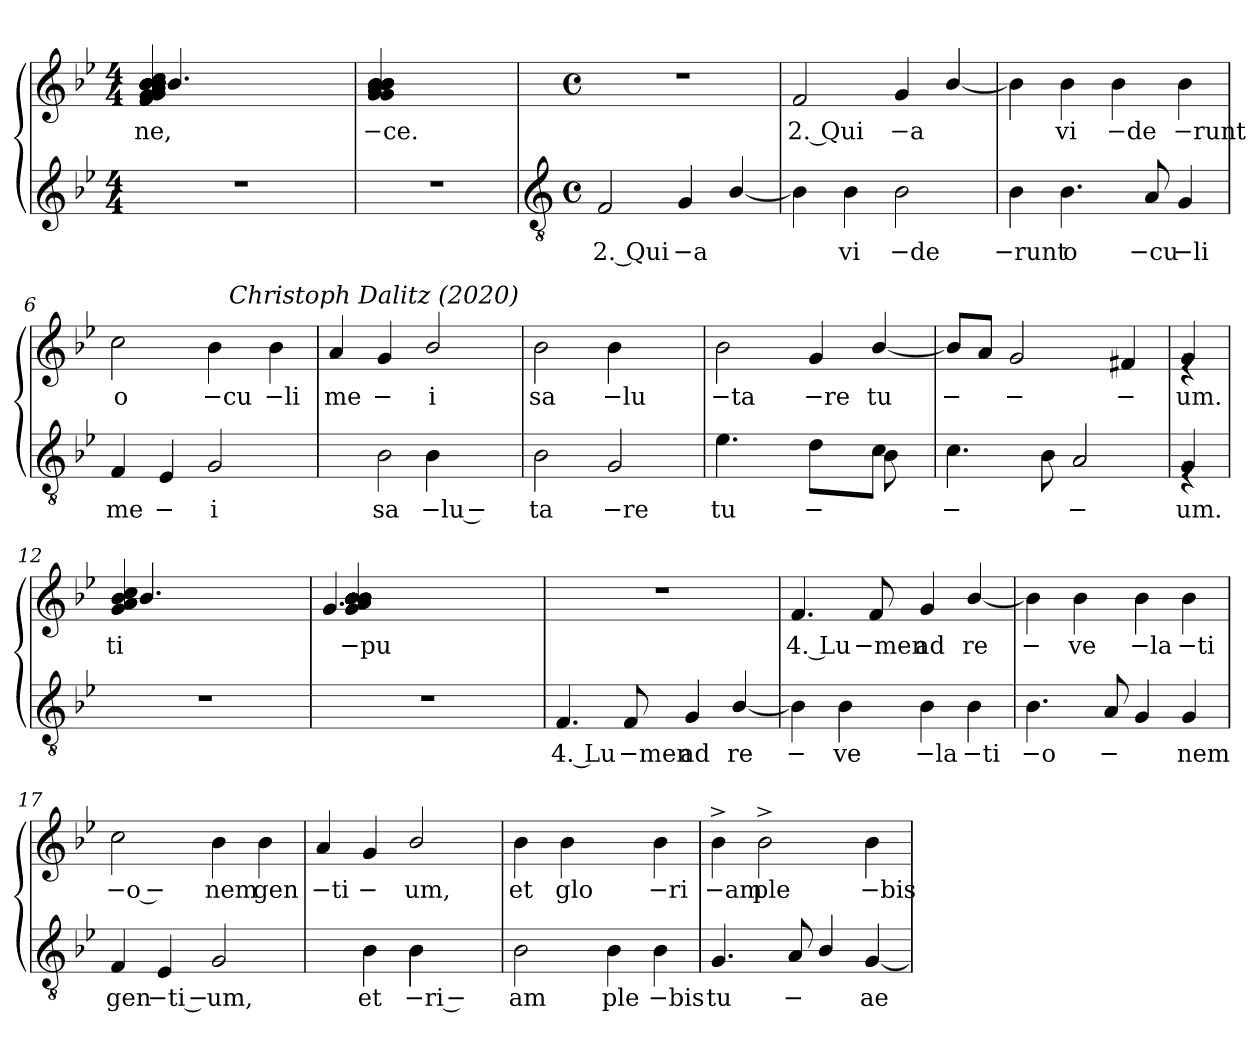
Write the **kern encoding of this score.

**kern	**text	**kern	**text
*part2	*part2	*part1	*part1
*staff2	*staff2	*staff1	*staff1
*clefG2	*	*clefG2	*
*k[b-e-]	*	*k[b-e-]	*
*B-:	*	*B-:	*
*M4/4	*	*M4/4	*
=1	=1	=1	=1
!	!	!	!LO:LY:b:rj
*	*	*^	*
!	!	!	!	!LO:LY:b
1r	.	(<4f/ 4g/ 4g/ 4a/ 4b-/ 4b-/ 4b-/ 4b-/ 4b-/ 4b-/ 4b-/ 4cc/	4.b-/	ne,
.	.	2ryy	.	.
.	.	.	2ryy	.
.	.	8ryy	.	.
.	.	8ryy	8ryy	.
!!LO:LB:g=z
=2	=2	=2	=2	=2
!	!	!	!	!LO:LY:b
*	*	*v	*v	*
1r	.	(<4g/ 4g/ 4a/ 4b-/ 4b-/ 4b-/ 4b-/ 4b-/ 4b-/ 4b-/ 4b-/	−ce.
.	.	2.ryy	.
!!LO:LB:g=z
=3	=3	=3	=3
*clefGv2	*	*	*
*M4/4	*	*M4/4	*
*met(c)	*	*met(c)	*
!	!LO:LY:b:rj	!	!
2F/	2. Qui	1r	.
!	!LO:LY:b:rj	!	!
4G/	−a	.	.
[>4B-/	.	.	.
=4	=4	=4	=4
!	!	!	!LO:LY:b:rj
4B-\]	.	2f/	2. Qui
!	!LO:LY:b	!	!
4B-\	vi	.	.
!	!LO:LY:b:rj	!	!LO:LY:b:rj
2B-\	−de	4g/	−a
.	.	[>4b-/	.
=5	=5	=5	=5
!	!LO:LY:b:rj	!	!
4B-\	−runt	4b-\]	.
!	!LO:LY:b	!	!LO:LY:b
4.B-\	o	4b-\	vi
!	!	!	!LO:LY:b:rj
.	.	4b-\	−de
!	!LO:LY:b:rj	!	!
8A/	−cu	.	.
!	!LO:LY:b:rj	!	!LO:LY:b:rj
4G/	−li	4b-\	−runt
=6	=6	=6	=6
!	!LO:LY:b	!	!LO:LY:b
*	*	*^	*
4F/	me	2cc\	2ryy	o
!	!LO:LY:b	!	!	!
4E-/	−	.	.	.
!	!LO:LY:b	!	!	!LO:LY:b:rj
2G/	i	4b-\	16ryy	−cu
!	!	!	!LO:TX:a:i:t=Christoph Dalitz (2020)	!
.	.	.	4..ryy	.
!	!	!	!	!LO:LY:b:rj
.	.	4b-\	.	−li
=7	=7	=7	=7	=7
*^	*	*	*	*
!	!	!	!	!	!LO:LY:b
*	*	*	*v	*v	*
4ryy	2ryy	.	4a/	me
!	!	!LO:LY:b	!	!LO:LY:b
2B-\	.	sa	4g/	−
!	!	!LO:LY:b:rj	!	!LO:LY:b
.	4B-\	−lu −	2b-/	i
4ryy	4ryy	.	.	.
!!LO:LB:g=z
=8	=8	=8	=8	=8
!	!	!LO:LY:b	!	!LO:LY:b
*v	*v	*	*	*
2B-\	ta	2b-\	sa
!	!LO:LY:b:rj	!	!LO:LY:b:rj
2G/	−re	4b-\	−lu
.	.	4ryy	.
=9	=9	=9	=9
!	!LO:LY:b	!	!LO:LY:b:rj
*^	*	*	*
4.e-\	2.ryy	tu	2b-\	−ta
8ryy	.	.	.	.
!	!	!LO:LY:b	!	!LO:LY:b:rj
8d\L	.	−	4g/	−re
8ryy	.	.	.	.
!	!	!	!	!LO:LY:b
8c\J	8B-\	.	[<4b-/	tu
8ryy	8ryy	.	.	.
=10	=10	=10	=10	=10
!	!	!LO:LY:b	!	!LO:LY:b
*v	*v	*	*	*
4.c\	−	8b-/L]	−
.	.	8a/J	.
!	!	!	!LO:LY:b
.	.	2g/	−
8B-\	.	.	.
!	!LO:LY:b	!	!
2A/	−	.	.
!	!	!	!LO:LY:b
.	.	4f#X/	−
=11	=11	=11	=11
!LO:N:head=solid	!LO:LY:b	!LO:N:head=solid	!LO:LY:b
*^	*	*^	*
4G/	4rE	um.	4g/	4re	um.
!!LO:LB:g=z	!!
=12	=12	=12	=12	=12	=12
!	!	!	!	!	!LO:LY:b:rj
!	!	!	!	!	!LO:LY:b
*v	*v	*	*	*	*
1r	.	(<4g/ 4a/ 4b-/ 4cc/	4.b-/	ti
.	.	2ryy	.	.
.	.	.	2ryy	.
.	.	8ryy	.	.
.	.	8ryy	8ryy	.
=13	=13	=13	=13	=13
!	!	!	!	!LO:LY:b
1r	.	(<4g/ 4a/ 4b-/ 4b-/ 4b-/ 4b-/ 4b-/ 4b-/ 4b-/ 4b-/ 4b-/ 4b-/	4.g/)	−pu
.	.	2ryy	.	.
.	.	.	2ryy	.
.	.	8ryy	.	.
.	.	8ryy	8ryy	.
!!LO:LB:g=z
=14	=14	=14	=14	=14
!	!LO:LY:b:rj	!	!	!
*	*	*v	*v	*
4.F/	4. Lu	1r	.
!	!LO:LY:b:rj	!	!
8F/	−men	.	.
!	!LO:LY:b	!	!
4G/	ad	.	.
!	!LO:LY:b	!	!
[>4B-/	re	.	.
=15	=15	=15	=15
!	!LO:LY:b	!	!LO:LY:b:rj
4B-\]	−	4.f/	4. Lu
!	!LO:LY:b	!	!
4B-\	ve	.	.
!	!	!	!LO:LY:b:rj
.	.	8f/	−men
!	!LO:LY:b:rj	!	!LO:LY:b
4B-\	−la	4g/	ad
!	!LO:LY:b:rj	!	!LO:LY:b
4B-\	−ti	[>4b-/	re
=16	=16	=16	=16
!	!LO:LY:b:rj	!	!LO:LY:b
4.B-\	−o	4b-\]	−
!	!	!	!LO:LY:b
.	.	4b-\	ve
!	!LO:LY:b	!	!
8A/	−	.	.
!	!	!	!LO:LY:b:rj
4G/	.	4b-\	−la
!	!LO:LY:b	!	!LO:LY:b:rj
4G/	nem	4b-\	−ti
=17	=17	=17	=17
!	!LO:LY:b	!	!LO:LY:b:rj
4F/	gen	2cc\	−o −
!	!LO:LY:b:rj	!	!
4E-/	−ti −	.	.
!	!LO:LY:b	!	!LO:LY:b
2G/	um,	4b-\	nem
!	!	!	!LO:LY:b
.	.	4b-\	gen
=18	=18	=18	=18
*^	*	*	*
!	!	!	!	!LO:LY:b:rj
4ryy	2ryy	.	4a/	−ti
!	!	!LO:LY:b	!	!LO:LY:b
4B-\	.	et	4g/	−
!	!	!LO:LY:b	!	!
!	!	!LO:LY:b:rj	!	!LO:LY:b
4B-\	4B-\	−ri −	2b-/	um,
4ryy	4ryy	.	.	.
!!LO:PB:g=z
=19	=19	=19	=19	=19
!	!	!LO:LY:b	!	!LO:LY:b
*v	*v	*	*	*
2B-\	am	4b-\	et
!	!	!	!LO:LY:b
.	.	4b-\	glo
!	!LO:LY:b	!	!
4B-\	ple	4ryy	.
!	!LO:LY:b:rj	!	!LO:LY:b:rj
4B-\	−bis	4b-\	−ri
=20	=20	=20	=20
!	!LO:LY:b	!	!LO:LY:b:rj
4.G/	tu	4b-^>\	−am
!	!	!	!LO:LY:b
.	.	2b-^>\	ple
!	!LO:LY:b	!	!
8A/	−	.	.
4B-/	.	.	.
!	!LO:LY:b	!	!LO:LY:b:rj
[<4G/	ae	4b-\	−bis
=	=	=	=
*-	*-	*-	*-
